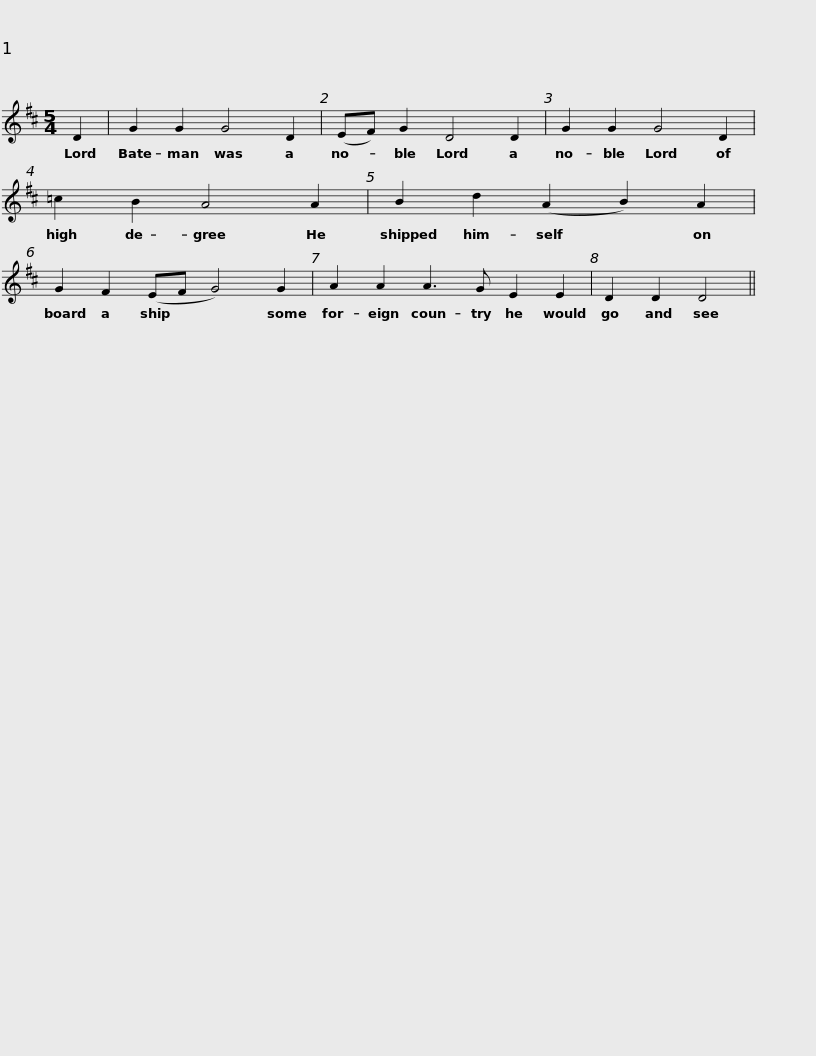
X:1
L:1/8
M:5/4
I:linebreak $
K:D
V:1 treble
V:1
 D2 | G2 G2 G4 D2 | (EF) G2 D4 D2 | G2 G2 G4 D2 | =c2 B2 A4 A2 |$ %5
 B2 d2 (A2 B2) A2 | G2 F2 (EF G4) G2 | A2 A2 A3 G E2 E2 | D2 D2 D4 || %9
